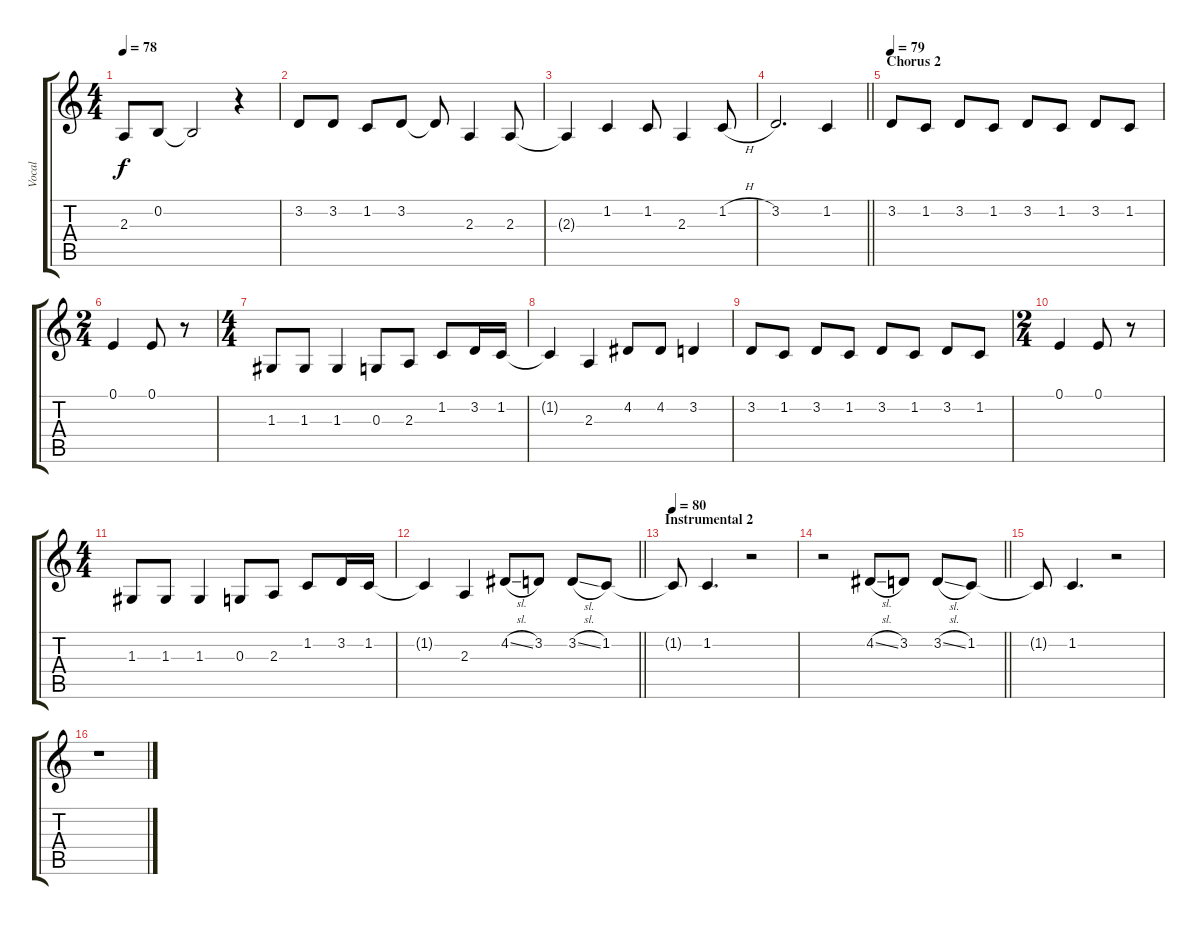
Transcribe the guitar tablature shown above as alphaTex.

\track ("Vocal" "Vocal") {instrument clarinet}
\staff {score tabs}
\tuning (E4 B3 G3 D3 A2 E2) {hide}
\ts (4 4)
\tempo 78
\clef g2
\ks c
2.3{t}.8{dy f} 0.2.8 0.2{t}.2 r.4 |
3.2.8 3.2.8 1.2.8 3.2.8 3.2{t}.8 2.3.4 2.3.8 |
2.3{t}.4 1.2.4 1.2.8 2.3.4 1.2{h}.8 |
\barLineRight lightlight
3.2.2{d} 1.2.4 |
\section ("" "Chorus 2")
\tempo 79
3.2.8 1.2.8 3.2.8 1.2.8 3.2.8 1.2.8 3.2.8 1.2.8 |
\ts (2 4)
0.1.4 0.1.8 r.8 |
\ts (4 4)
1.3.8 1.3.8 1.3.4 0.3.8 2.3.8 1.2.8 3.2.16 1.2.16 |
1.2{t}.4 2.3.4 4.2.8 4.2.8 3.2.4 |
3.2.8 1.2.8 3.2.8 1.2.8 3.2.8 1.2.8 3.2.8 1.2.8 |
\ts (2 4)
0.1.4 0.1.8 r.8 |
\ts (4 4)
1.3.8 1.3.8 1.3.4 0.3.8 2.3.8 1.2.8 3.2.16 1.2.16 |
\barLineRight lightlight
1.2{t}.4 2.3.4 4.2{sl}.8 3.2.8 3.2{sl}.8 1.2.8 |
\section ("" "Instrumental 2")
\tempo 80
1.2{t}.8 1.2.4{d} r.2 |
\barLineRight lightlight
r.2 4.2{sl}.8 3.2.8 3.2{sl}.8 1.2.8 |
1.2{t}.8 1.2.4{d} r.2 |
r.1
